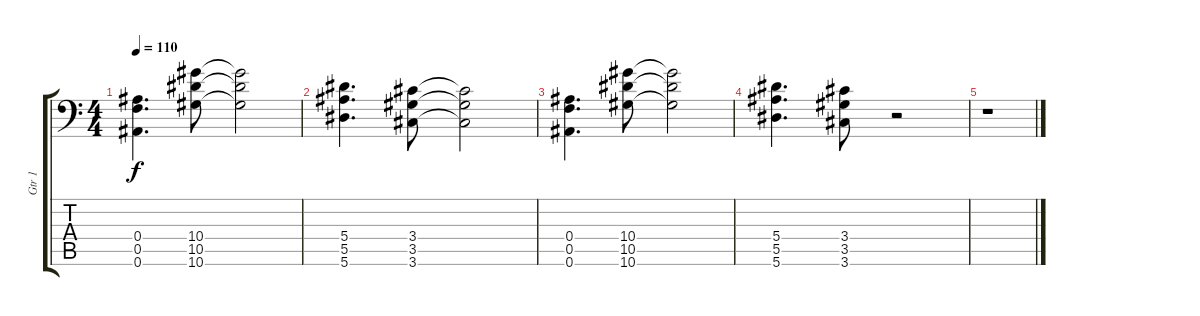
\track ("Gtr 1" "Gtr 1") {instrument distortionguitar}
\staff {score tabs}
\tuning (C4 G3 Eb3 Bb2 F2 Bb1) {hide}
\ts (4 4)
\tempo 110
\clef f4
\ks c
(0.4 0.5 0.6).4{d dy f} (10.4 10.5 10.6).8 (10.4{t} 10.5{t} 10.6{t}).2 |
(5.4 5.5 5.6).4{d} (3.4 3.5 3.6).8 (3.4{t} 3.5{t} 3.6{t}).2 |
(0.4 0.5 0.6).4{d} (10.4 10.5 10.6).8 (10.4{t} 10.5{t} 10.6{t}).2 |
(5.4 5.5 5.6).4{d} (3.4 3.5 3.6).8 r.2 |
r.1
